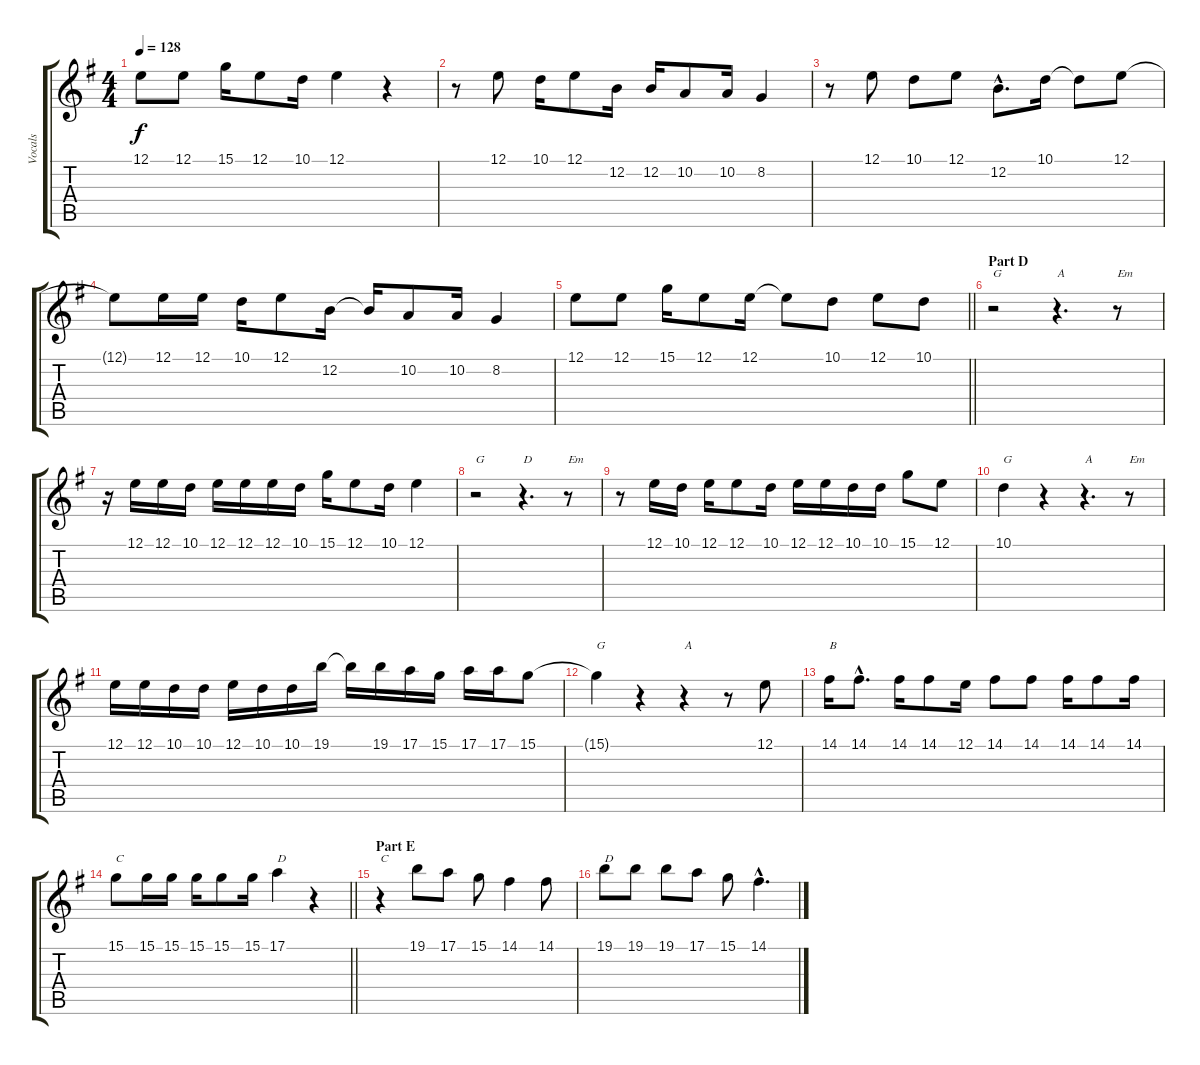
\track ("Vocals" "Vocals") {instrument trumpet}
\staff {score tabs}
\tuning (E4 B3 G3 D3 A2 E2) {hide}
\ts (4 4)
\tempo 128
\clef g2
\ks g
12.1.8{dy f} 12.1.8 15.1.16 12.1.8 10.1.16 12.1.4 r.4 |
r.8 12.1.8 10.1.16 12.1.8 12.2.16 12.2.16 10.2.8 10.2.16 8.2.4 |
r.8 12.1.8 10.1.8 12.1.8 12.2{hac}.8{d} 10.1.16 10.1{t}.8 12.1.8 |
12.1{t}.8 12.1.16 12.1.16 10.1.16 12.1.8 12.2.16 12.2{t}.16 10.2.8 10.2.16 8.2.4 |
\barLineRight lightlight
12.1.8 12.1.8 15.1.16 12.1.8 12.1.16 12.1{t}.8 10.1.8 12.1.8 10.1.8 |
\section ("" "Part D")
r.2{txt "G"} r.4{d txt "A"} r.8{txt "Em"} |
r.16 12.1.16 12.1.16 10.1.16 12.1.16 12.1.16 12.1.16 10.1.16 15.1.16 12.1.8 10.1.16 12.1.4 |
r.2{txt "G"} r.4{d txt "D"} r.8{txt "Em"} |
r.8 12.1.16 10.1.16 12.1.16 12.1.8 10.1.16 12.1.16 12.1.16 10.1.16 10.1.16 15.1.8 12.1.8 |
10.1.4{txt "G"} r.4 r.4{d txt "A"} r.8{txt "Em"} |
12.1.16 12.1.16 10.1.16 10.1.16 12.1.16 10.1.16 10.1.16 19.1.16 19.1{t}.16 19.1.16 17.1.16 15.1.16 17.1.16 17.1.16 15.1.8 |
15.1{t}.4{txt "G"} r.4 r.4{txt "A"} r.8 12.1.8 |
14.1.16{txt "B"} 14.1{hac}.8{d} 14.1.16 14.1.8 12.1.16 14.1.8 14.1.8 14.1.16 14.1.8 14.1.16 |
\barLineRight lightlight
15.1.8{txt "C"} 15.1.16 15.1.16 15.1.16 15.1.8 15.1.16 17.1.4{txt "D"} r.4 |
\section ("" "Part E")
r.4{txt "C"} 19.1.8 17.1.8 15.1.8 14.1.4 14.1.8 |
19.1.8{txt "D"} 19.1.8 19.1.8 17.1.8 15.1.8 14.1{hac}.4{d}
